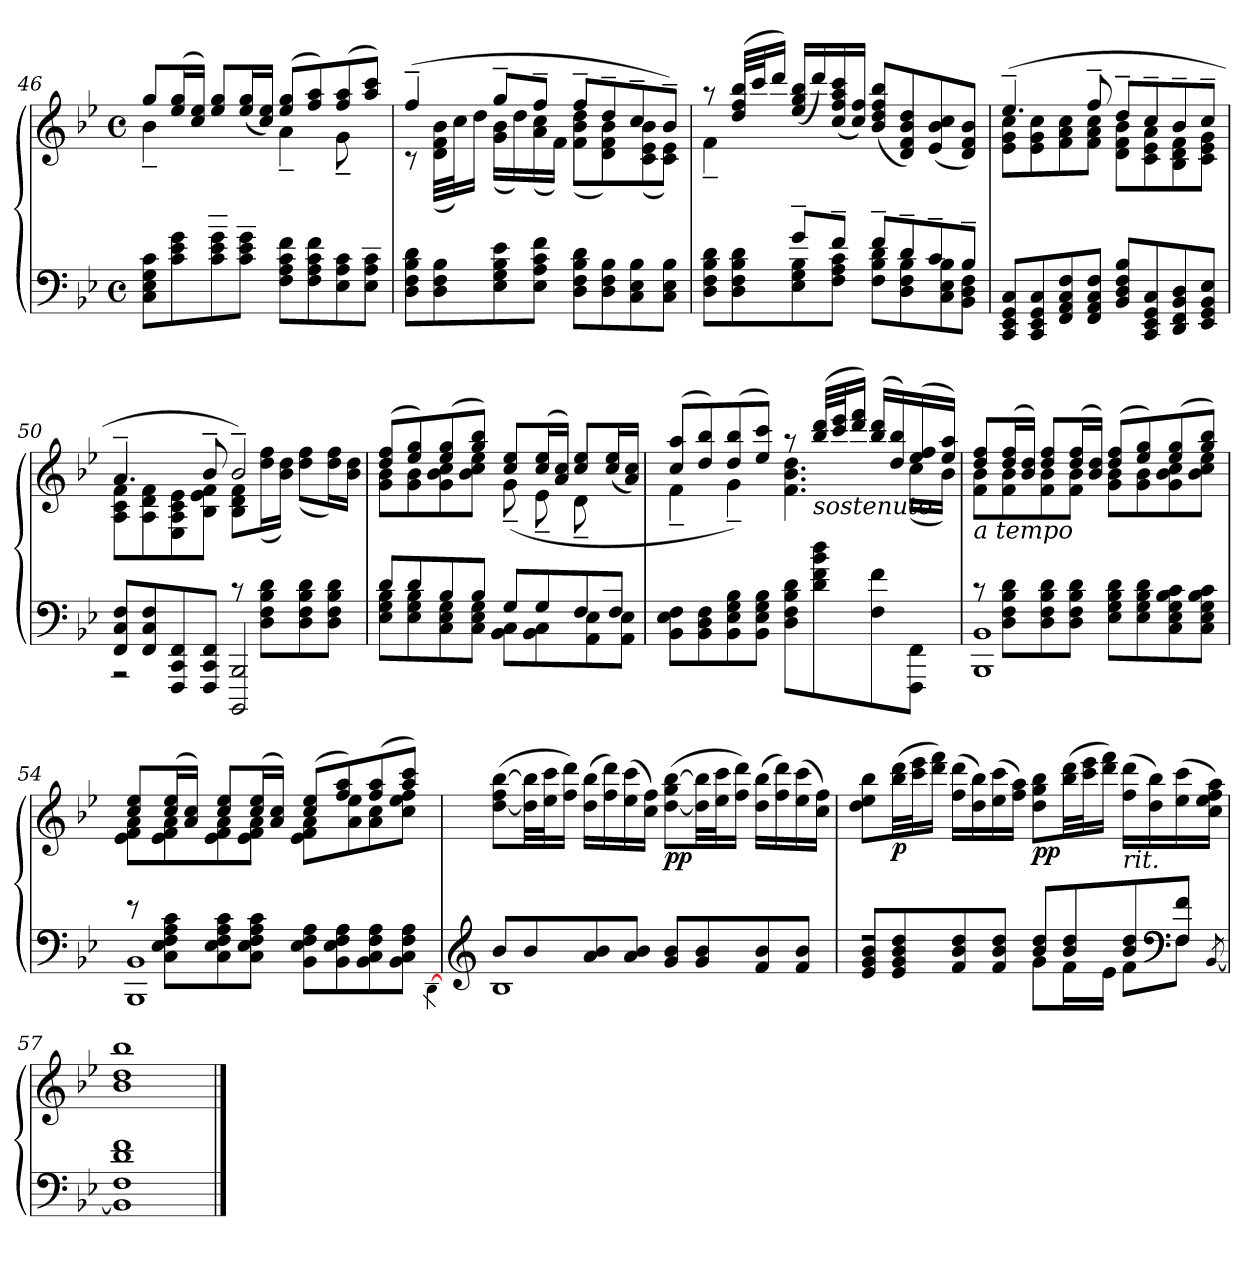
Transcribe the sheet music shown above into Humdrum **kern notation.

**kern	**kern	**dynam
*part1	*part1	*part1
*staff2	*staff1	*staff1/2
*clefF4	*clefG2	*
*k[b-e-]	*k[b-e-]	*
*B-:	*B-:	*
*M4/4	*M4/4	*
*met(c)	*met(c)	*
=46	=46	=46
*^	*^	*
4ryy	8C\ 8E-\ 8G\ 8c\L	8gg/L	4b-~<\	.
.	8c\ 8e-\ 8g\	(>16ee-/ 16gg/L	.	.
.	.	16cc/ 16ee-/JJ)	.	.
8dd~>/L	8c\ 8e-\ 8g\	8ee-/ 8gg/L	4ryy	.
8cc~>/J	8c\ 8e-\ 8g\J	(>16ee-/ 16gg/L	.	.
.	.	16cc/ 16ee-/JJ)	.	.
4.ryy	8F\ 8A\ 8c\ 8f\L	(>8ee-/ 8gg/L	4a~<\	.
.	8F\ 8A\ 8c\ 8f\	8ff/ 8aa/)	.	.
.	8E-\ 8A\ 8c\	(>8ff/ 8aa/	8g~>\L	.
8f~>/J	8E-\ 8A\ 8c\J	8aa/ 8ccc/J)	8ryy	.
*v	*v	*	*	*
!!LO:PB:g=z	!!
=47	=47	=47	=47
8D\ 8F\ 8B-\ 8d\L	(>4ff~>/	8rc	.
8D\ 8F\ 8B-\	.	(<32d\ 32f\ 32b-\LLL	.
.	.	32cc\J)	.
.	.	16dd\JJ	.
8E-\ 8G\ 8B-\ 8e-\	8gg~>/L	(<16g\ 16b-\LL	.
.	.	16dd\)	.
8E-\ 8A\ 8c\ 8f\J	8ff~>/J	(<16a\ 16cc\	.
.	.	16f\JJ)	.
8D\ 8F\ 8B-\ 8d\L	8ff~>/L	(<8f\ 8b-\ 8dd\L	.
8D\ 8F\ 8B-\	8dd~>/	8d\ 8f\ 8b-\)	.
8C\ 8E-\ 8B-\	8cc~>/	(<8c\ 8e-\ 8b-\	.
8C\ 8E-\ 8B-\J	8b-~>/J)	8c\ 8e-\J)	.
=48	=48	=48	=48
*^	*	*	*
4ryy	8D\ 8F\ 8B-\ 8d\L	8raa	(<4f~<\	.
.	8D\ 8F\ 8B-\ 8d\	(>32dd/ 32ff/ 32bb-/LLL	.	.
.	.	32ccc/J	.	.
.	.	16ddd/JJ)	.	.
8g~>/L	8E-\ 8G\ 8B-\	(>16ee-/ 16gg/ 16bb-/LL	2.ryy	.
.	.	16ddd/)	.	.
8f~>/J	8F\ 8A\ 8c\J	(>16cc/ 16ff/ 16aa/ 16ccc/	.	.
.	.	16cc/ 16ff/JJ)	.	.
8f~>/L	8F\ 8B-\ 8d\L	(>8b-/ 8dd/ 8ff/ 8bb-/L	.	.
8d~>/	8D\ 8F\ 8B-\	8d/ 8f/ 8b-/ 8dd/)	.	.
8c~>/	8C\ 8E-\ 8B-\	(>8e-/ 8b-/ 8cc/	.	.
8B-~>/J)	8BB-\ 8D\ 8F\J	8d/ 8f/ 8b-/J)	.	.
*v	*v	*	*	*
=49	=49	=49	=49
8CC/ 8EE-/ 8GG/ 8C/L	(>4.ee-~>/	8e-\ 8g\ 8cc\L	.
8CC/ 8EE-/ 8GG/ 8C/	.	8e-\ 8g\ 8cc\	.
8FF/ 8AA/ 8C/ 8F/	.	8f\ 8a\ 8cc\	.
8FF/ 8AA/ 8C/ 8F/J	8ff~>/	8f\ 8a\ 8cc\J	.
8BB-/ 8D/ 8F/ 8B-/L	8dd~>/L	8d\ 8f\ 8b-\L	.
8CC/ 8EE-/ 8GG/ 8C/	8cc~>/	8c\ 8e-\ 8a\	.
8DD/ 8FF/ 8BB-/ 8D/	8b-~>/	8B-\ 8d\ 8f\	.
8EE-/ 8GG/ 8BB-/ 8E-/J	8cc~>/J	8c\ 8e-\ 8g\J	.
!!LO:LB:g=z	!!
=50	=50	=50	=50
*^	*	*	*
8FF/ 8C/ 8F/L	2rBBB	4.a~>/	8A\ 8c\ 8f\L	.
8FF/ 8C/ 8F/	.	.	8A\ 8d\ 8f\	.
8FFF/ 8CC/ 8FF/	.	.	8E-\ 8A\ 8c\ 8e-\	.
8FFF/ 8CC/ 8FF/J	.	8b-~>/	8B-\ 8e-\ 8f\J	.
2BBBB-/ 2BBB-/	8rB	2b-~>/)	8B-\ 8d\ 8f\L	.
.	8D\ 8F\ 8B-\ 8d\L	.	(<16dd\ 16ff\L	.
.	.	.	16b-\ 16dd\JJ)	.
.	8D\ 8F\ 8B-\ 8d\	.	(<8dd\ 8ff\L	.
.	8D\ 8F\ 8B-\ 8d\J	.	16dd\ 16ff\L)	.
.	.	.	16b-\ 16dd\JJ	.
=51	=51	=51	=51	=51
*	*^	*	*	*
2..ryy	8d/L	8E-\ 8G\ 8B-\L	(>8dd/ 8ff/L	8g\ 8b-\L	.
.	8d/	8E-\ 8G\ 8B-\	8ee-/ 8gg/)	8g\ 8b-\	.
.	8B-/	8C\ 8E-\ 8G\	(>8ee-/ 8gg/	8g\ 8b-\ 8cc\	.
.	8B-/J	8C\ 8E-\ 8G\J	8gg/ 8bb-/J)	8b-\ 8cc\ 8ee-\J	.
.	8G/L	8BB-\ 8C\L	8cc/ 8ee-/L	(<8g~<\L	.
.	8G/	8BB-\ 8C\	(>16cc/ 16ee-/L	8e-~<\	.
.	.	.	16a/ 16cc/JJ)	.	.
.	8F/	8AA\ 8E-\	8cc/ 8ee-/L	8d~<\	.
8c~</J	8F/J	8AA\ 8E-\J	(>16cc/ 16ee-/L	8ryy	.
.	.	.	16a/ 16cc/JJ)	.	.
*v	*v	*v	*	*	*
=52	=52	=52	=52
8BB-\ 8E-\ 8F\L	(>8cc/ 8aa/L	4f~<\	.
8BB-\ 8D\ 8F\	8dd/ 8bb-/)	.	.
8BB-\ 8E-\ 8G\ 8B-\	(>8dd/ 8bb-/	4g~<\)	.
8BB-\ 8E-\ 8G\ 8B-\J	8ee-/ 8ccc/J)	.	.
8D\ 8F\ 8B-\ 8d\L	8raa	4.f\ 4.b-\ 4.dd\	.
!	!LO:TX:b:i:t=sostenuto	!	!
8d\ 8f\ 8b-\ 8dd\	(>32bb-/ 32ddd/LLL	.	.
.	32ccc/ 32eee-/J	.	.
.	16ddd/ 16fff/JJ)	.	.
8F\ 8f\	(>16bb-/ 16ddd/LL	.	.
.	16dd/ 16bb-/)	.	.
8FFF\ 8FF\J	(>16ee-/ 16ff/	(<16cc\LL	.
.	16ee-/ 16aa/JJ)	16b-\JJ)	.
!!LO:LB:g=z	!!
=53	=53	=53	=53
*^	*	*	*
!	!	!LO:TX:b:i:t=a tempo	!	!
1BBB- 1BB-	8rc	8dd/ 8ff/L	8f\ 8b-\L	.
.	8D\ 8F\ 8B-\ 8d\L	(>16dd/ 16ff/L	8f\ 8b-\	.
.	.	16b-/ 16dd/JJ)	.	.
.	8D\ 8F\ 8B-\ 8d\	8dd/ 8ff/L	8f\ 8b-\	.
.	8D\ 8F\ 8B-\ 8d\J	(>16dd/ 16ff/L	8f\ 8b-\J	.
.	.	16b-/ 16dd/JJ)	.	.
.	8E-\ 8G\ 8B-\ 8d\L	(>8dd/ 8ff/L	8g\ 8b-\L	.
.	8E-\ 8G\ 8B-\ 8d\	8ee-/ 8gg/)	8g\ 8b-\	.
.	8C\ 8E-\ 8G\ 8B-\ 8c\	(>8ee-/ 8gg/	8g\ 8b-\ 8cc\	.
.	8C\ 8E-\ 8G\ 8B-\ 8c\J	8gg/ 8bb-/J)	8b-\ 8cc\ 8ee-\J	.
=54	=54	=54	=54	=54
1BBB- 1BB-	8re	8cc/ 8ee-/L	8e-\ 8f\ 8a\L	.
.	8C\ 8E-\ 8F\ 8A\ 8c\L	(>16cc/ 16ee-/L	8e-\ 8f\ 8a\	.
.	.	16a/ 16cc/JJ)	.	.
.	8C\ 8E-\ 8F\ 8A\ 8c\	8cc/ 8ee-/L	8e-\ 8f\ 8a\	.
.	8C\ 8E-\ 8F\ 8A\ 8c\J	(>16cc/ 16ee-/L	8e-\ 8f\ 8a\J	.
.	.	16a/ 16cc/JJ)	.	.
.	8BB-\ 8E-\ 8F\ 8A\L	(>8cc/ 8ee-/L	8e-\ 8f\ 8a\L	.
.	8BB-\ 8E-\ 8F\ 8A\	8ff/ 8aa/)	8a\ 8ee-\	.
.	8BB-\ 8C\ 8F\ 8A\	(>8ff/ 8aa/	8a\ 8cc\	.
.	8BB-\ 8C\ 8F\ 8A\J	8aa/ 8ccc/J)	8cc\ 8ee-\ 8ff\J	.
*	*	*v	*v	*
.	[<4qDD\	.	.
!!LO:LB:g=z
=55	=55	=55	=55
*clefG2	*	*	*
8b-/L	1B-	(>[8dd\ 8ff\ [8bb-\L	.
8b-/	.	32dd\] 32bb-\]LL	.
.	.	32ee-\ 32ccc\J	.
.	.	16ff\ 16ddd\JJ)	.
8a/ 8b-/	.	(>16dd\ 16bb-\LL	.
.	.	16ff\ 16ddd\)	.
8a/ 8b-/J	.	(>16ee-\ 16ccc\	.
.	.	16cc\ 16ff\JJ)	.
!	!	!	!LO:DY:b
8g/ 8b-/L	.	(>[8dd\ 8gg\ [8bb-\L	pp
8g/ 8b-/	.	32dd\] 32bb-\]LL	.
.	.	32ee-\ 32ccc\J	.
.	.	16ff\ 16ddd\JJ)	.
8f/ 8b-/	.	(>16dd\ 16bb-\LL	.
.	.	16ff\ 16ddd\)	.
8f/ 8b-/J	.	(>16ee-\ 16ccc\	.
.	.	16cc\ 16ff\JJ)	.
=56	=56	=56	=56
8e-/ 8g/ 8b-/L	2ree	8dd\ 8ee-\ 8bb-\L	.
!	!	!	!LO:DY:b
8e-/ 8g/ 8b-/ 8dd/	.	(>32bb-\ 32ddd\LL	p
.	.	32ccc\ 32eee-\J	.
.	.	16ddd\ 16fff\JJ)	.
8f/ 8b-/ 8dd/	.	(>16ff\ 16ddd\LL	.
.	.	16dd\ 16bb-\)	.
8f/ 8b-/ 8dd/J	.	(>16ee-\ 16ccc\	.
.	.	16ff\ 16aa\JJ)	.
!	!	!	!LO:DY:b
8b-/ 8dd/L	8g\L	8dd\ 8gg\ 8bb-\L	pp
8b-/ 8dd/	16f\L	(>32bb-\ 32ddd\LL	.
.	.	32ccc\ 32eee-\J	.
.	16e-\JJ	16ddd\ 16fff\JJ)	.
!	!	!LO:TX:b:i:t=rit.	!
8b-/ 8dd/	8f\L	(>16ff\ 16ddd\LL	.
.	.	16dd\ 16bb-\)	.
*clefF4	*	*	*
8F/ 8f/J	8F\J	(>16ee-\ 16ccc\	.
.	.	16cc\ 16ee-\ 16ff\ 16aa\JJ)	.
*v	*v	*	*
[>8qBB-/	.	.
=57	=57	=57
1BB-] 1F 1d 1f	1b- 1dd 1bb-	.
==	==	==
*-	*-	*-
